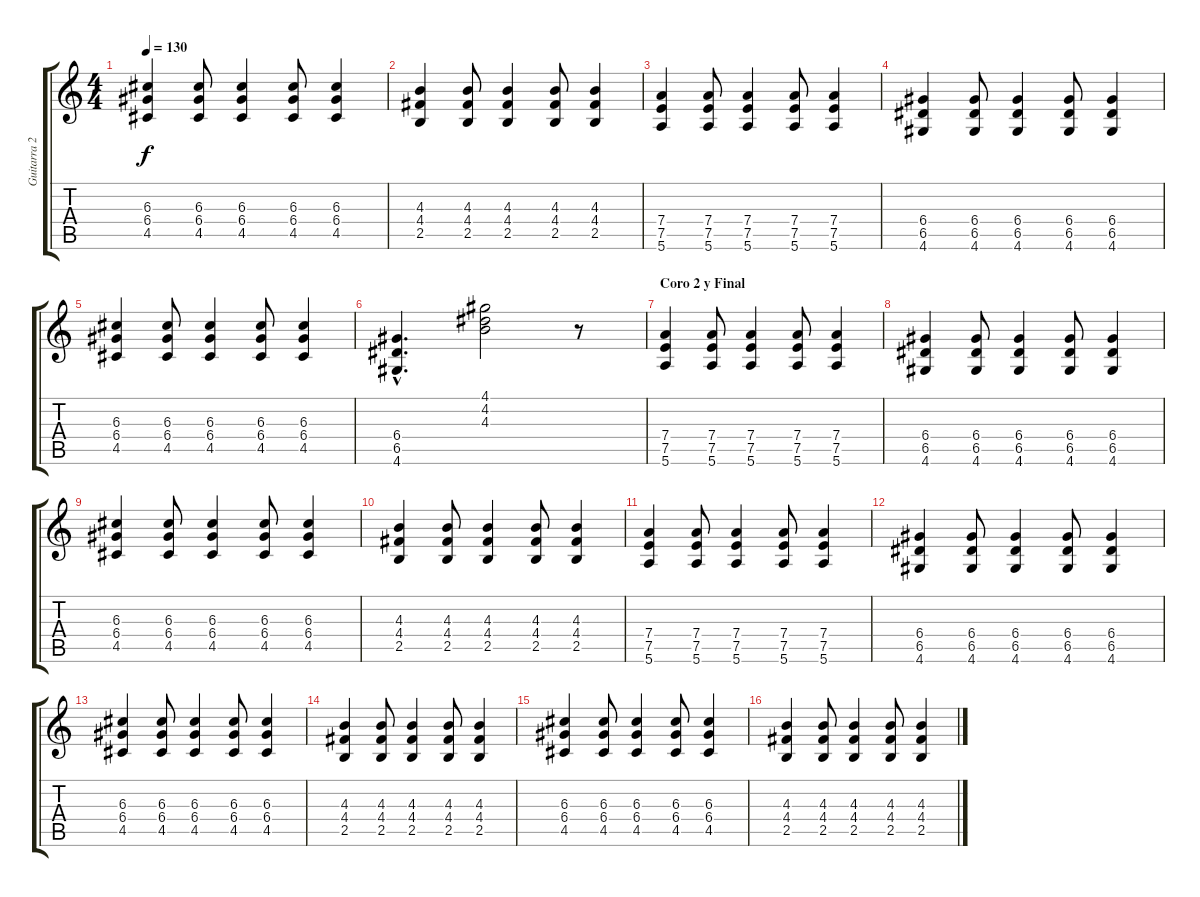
\track ("Guitarra 2" "Guitarra 2") {instrument distortionguitar}
\staff {score tabs}
\tuning (E4 B3 G3 D3 A2 E2) {hide}
\ts (4 4)
\tempo 130
\clef g2
\ks c
(6.3 6.4 4.5).4{dy f} (6.3 6.4 4.5).8 (6.3 6.4 4.5).4 (6.3 6.4 4.5).8 (6.3 6.4 4.5).4 |
(4.3 4.4 2.5).4 (4.3 4.4 2.5).8 (4.3 4.4 2.5).4 (4.3 4.4 2.5).8 (4.3 4.4 2.5).4 |
(7.4 7.5 5.6).4 (7.4 7.5 5.6).8 (7.4 7.5 5.6).4 (7.4 7.5 5.6).8 (7.4 7.5 5.6).4 |
(6.4 6.5 4.6).4 (6.4 6.5 4.6).8 (6.4 6.5 4.6).4 (6.4 6.5 4.6).8 (6.4 6.5 4.6).4 |
(6.3 6.4 4.5).4 (6.3 6.4 4.5).8 (6.3 6.4 4.5).4 (6.3 6.4 4.5).8 (6.3 6.4 4.5).4 |
(6.4{hac} 6.5{hac} 4.6{hac}).4{d} (4.1 4.2 4.3).2 r.8 |
\section ("" "Coro 2 y Final")
(7.4 7.5 5.6).4 (7.4 7.5 5.6).8 (7.4 7.5 5.6).4 (7.4 7.5 5.6).8 (7.4 7.5 5.6).4 |
(6.4 6.5 4.6).4 (6.4 6.5 4.6).8 (6.4 6.5 4.6).4 (6.4 6.5 4.6).8 (6.4 6.5 4.6).4 |
(6.3 6.4 4.5).4 (6.3 6.4 4.5).8 (6.3 6.4 4.5).4 (6.3 6.4 4.5).8 (6.3 6.4 4.5).4 |
(4.3 4.4 2.5).4 (4.3 4.4 2.5).8 (4.3 4.4 2.5).4 (4.3 4.4 2.5).8 (4.3 4.4 2.5).4 |
(7.4 7.5 5.6).4 (7.4 7.5 5.6).8 (7.4 7.5 5.6).4 (7.4 7.5 5.6).8 (7.4 7.5 5.6).4 |
(6.4 6.5 4.6).4 (6.4 6.5 4.6).8 (6.4 6.5 4.6).4 (6.4 6.5 4.6).8 (6.4 6.5 4.6).4 |
(6.3 6.4 4.5).4 (6.3 6.4 4.5).8 (6.3 6.4 4.5).4 (6.3 6.4 4.5).8 (6.3 6.4 4.5).4 |
(4.3 4.4 2.5).4 (4.3 4.4 2.5).8 (4.3 4.4 2.5).4 (4.3 4.4 2.5).8 (4.3 4.4 2.5).4 |
(6.3 6.4 4.5).4 (6.3 6.4 4.5).8 (6.3 6.4 4.5).4 (6.3 6.4 4.5).8 (6.3 6.4 4.5).4 |
(4.3 4.4 2.5).4 (4.3 4.4 2.5).8 (4.3 4.4 2.5).4 (4.3 4.4 2.5).8 (4.3 4.4 2.5).4
